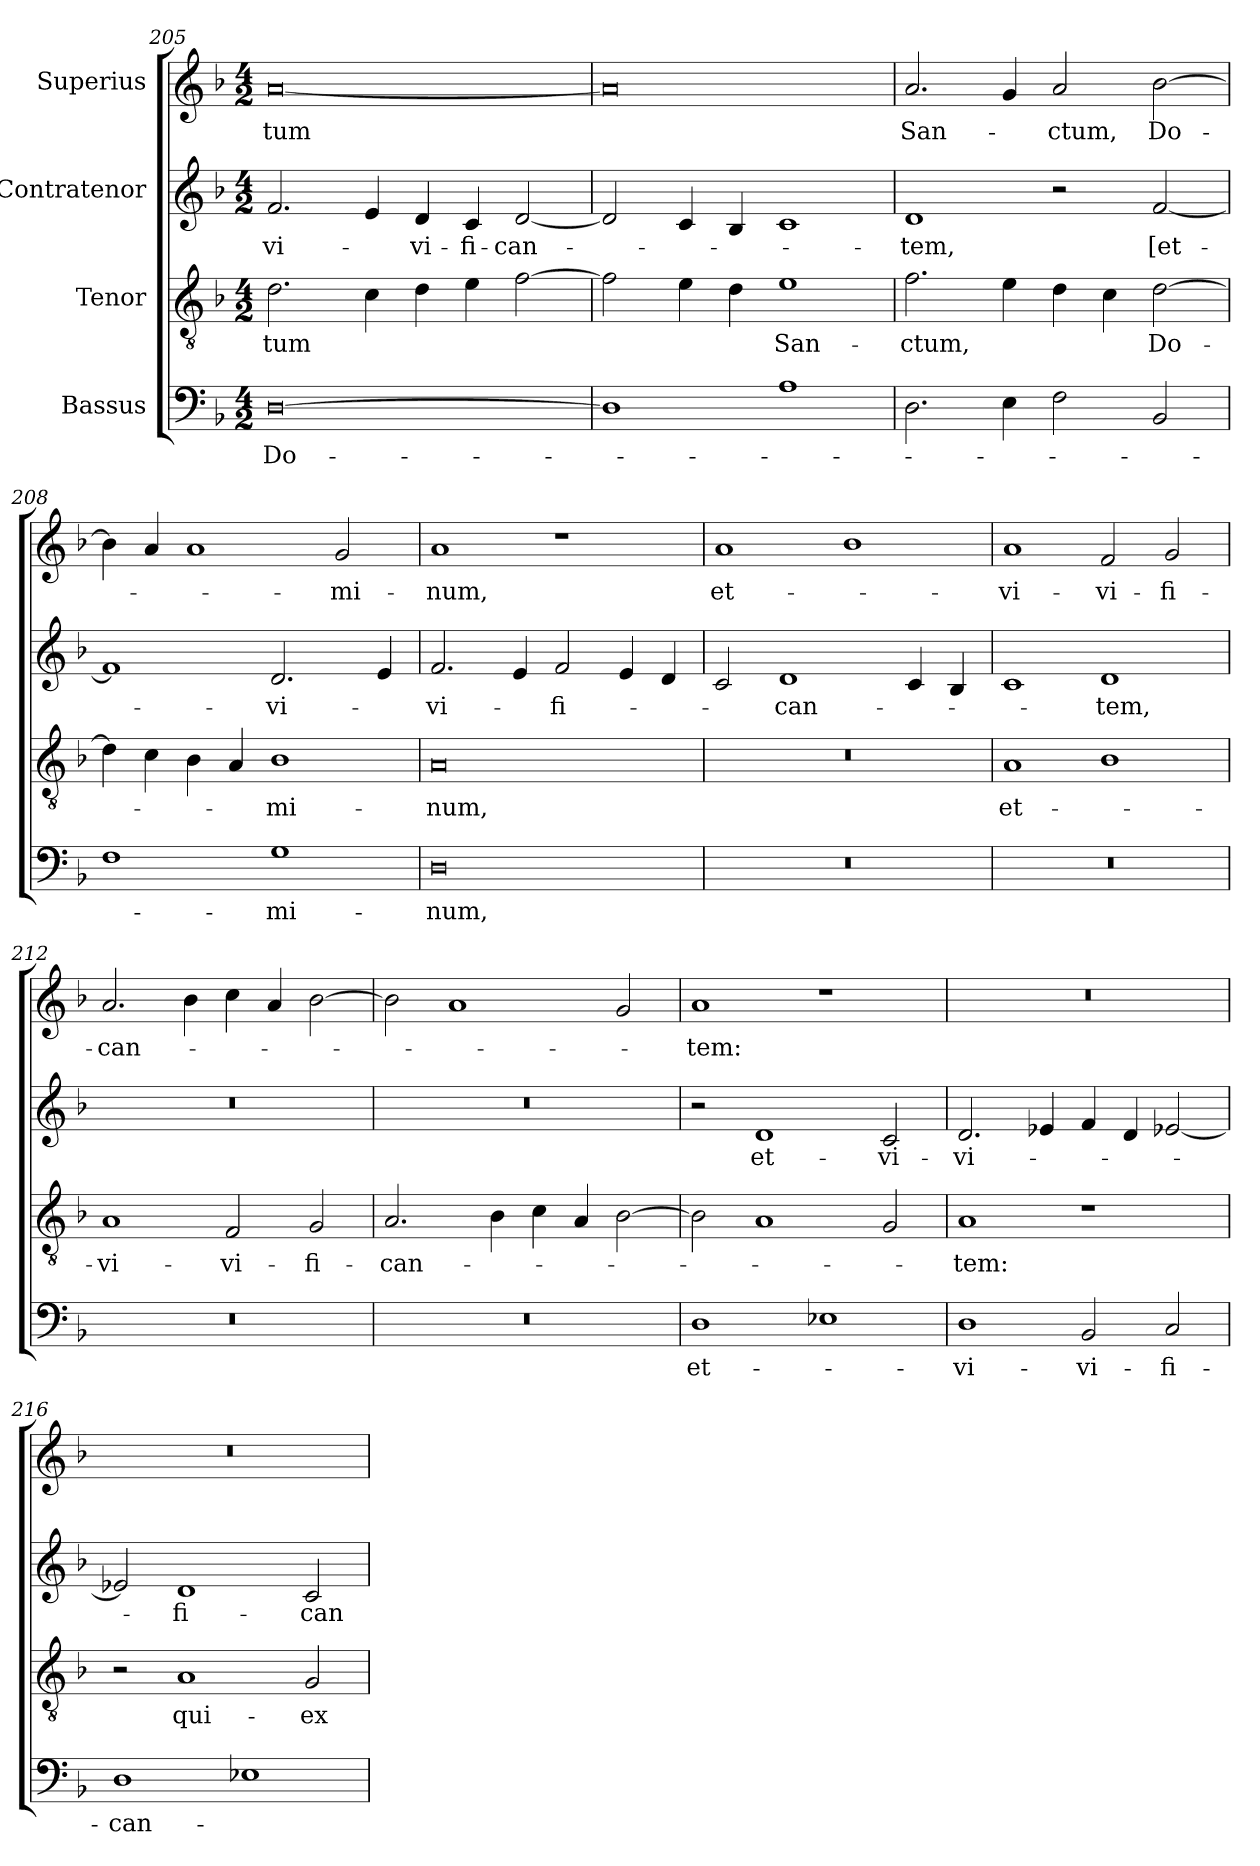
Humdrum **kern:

**kern	**text	**kern	**text	**kern	**text	**kern	**text
*part4	*part4	*part3	*part3	*part2	*part2	*part1	*part1
*staff4	*staff4	*staff3	*staff3	*staff2	*staff2	*staff1	*staff1
*I"Bassus	*	*I"Tenor	*	*I"Contratenor	*	*I"Superius	*
*clefF4	*	*clefGv2	*	*clefG2	*	*clefG2	*
*k[b-]	*	*k[b-]	*	*k[b-]	*	*k[b-]	*
*M4/2	*	*M4/2	*	*M4/2	*	*M4/2	*
=205	=205	=205	=205	=205	=205	=205	=205
[0D\	Do-	2.d\	-tum	2.f/	vi-	[0a/	-tum
.	.	4c\	.	4e/	.	.	.
.	.	4d\	.	4d/	-vi-	.	.
.	.	4e\	.	4c/	-fi-	.	.
.	.	[2f\	.	[2d/	-can-	.	.
=206	=206	=206	=206	=206	=206	=206	=206
1D\]	.	2f\]	.	2d/]	.	0a/]	.
.	.	4e\	.	4c/	.	.	.
.	.	4d\	.	4B-/	.	.	.
1A\	.	1e\	San-	1c/	.	.	.
=207	=207	=207	=207	=207	=207	=207	=207
2.D\	.	2.f\	-ctum,	1d/	-tem,	2.a/	San-
4E\	.	4e\	.	.	.	4g/	.
2F\	.	4d\	.	2r	.	2a/	-ctum,
.	.	4c\	.	.	.	.	.
2BB-/	.	[2d\	Do-	[2f/	[et-	[2b-\	Do-
=208	=208	=208	=208	=208	=208	=208	=208
1F\	.	4d\]	.	1f/]	.	4b-\]	.
.	.	4c\	.	.	.	4a/	.
.	.	4B-\	.	.	.	1a/	.
.	.	4A/	.	.	.	.	.
1G\	-mi-	1B-\	-mi-	2.d/	vi-	.	.
.	.	.	.	.	.	2g/	-mi-
.	.	.	.	4e/	.	.	.
=209	=209	=209	=209	=209	=209	=209	=209
0D\	-num,	0A/	-num,	2.f/	-vi-	1a/	-num,
.	.	.	.	4e/	.	.	.
.	.	.	.	2f/	-fi-	1r	.
.	.	.	.	4e/	.	.	.
.	.	.	.	4d/	.	.	.
=210	=210	=210	=210	=210	=210	=210	=210
0r	.	0r	.	2c/	.	1a/	et-
.	.	.	.	1d/	-can-	.	.
.	.	.	.	.	.	1b-\	.
.	.	.	.	4c/	.	.	.
.	.	.	.	4B-/	.	.	.
=211	=211	=211	=211	=211	=211	=211	=211
0r	.	1A/	et-	1c/	.	1a/	vi-
.	.	1B-\	.	1d/	-tem,	2f/	-vi-
.	.	.	.	.	.	2g/	-fi-
=212	=212	=212	=212	=212	=212	=212	=212
0r	.	1A/	vi-	0r	.	2.a/	-can-
.	.	.	.	.	.	4b-\	.
.	.	2F/	-vi-	.	.	4cc\	.
.	.	.	.	.	.	4a/	.
.	.	2G/	-fi-	.	.	[2b-\	.
=213	=213	=213	=213	=213	=213	=213	=213
0r	.	2.A/	-can-	0r	.	2b-\]	.
.	.	.	.	.	.	1a/	.
.	.	4B-\	.	.	.	.	.
.	.	4c\	.	.	.	.	.
.	.	4A/	.	.	.	.	.
.	.	[2B-\	.	.	.	2g/	.
=214	=214	=214	=214	=214	=214	=214	=214
1D\	et-	2B-\]	.	2r	.	1a/	-tem:
.	.	1A/	.	1d/	et-	.	.
1E-X\	.	.	.	.	.	1r	.
.	.	2G/	.	2c/	vi-	.	.
=215	=215	=215	=215	=215	=215	=215	=215
1D\	vi-	1A/	-tem:	2.d/	-vi-	0r	.
.	.	.	.	4e-X/	.	.	.
2BB-/	-vi-	1r	.	4f/	.	.	.
.	.	.	.	4d/	.	.	.
2C/	-fi-	.	.	[2e-X/	.	.	.
=216	=216	=216	=216	=216	=216	=216	=216
1D\	-can-	2r	.	2e-X/]	.	0r	.
.	.	1A/	qui-	1d/	-fi-	.	.
1E-X\	.	.	.	.	.	.	.
.	.	2G/	ex-	2c/	-can-	.	.
=	=	=	=	=	=	=	=
*-	*-	*-	*-	*-	*-	*-	*-
